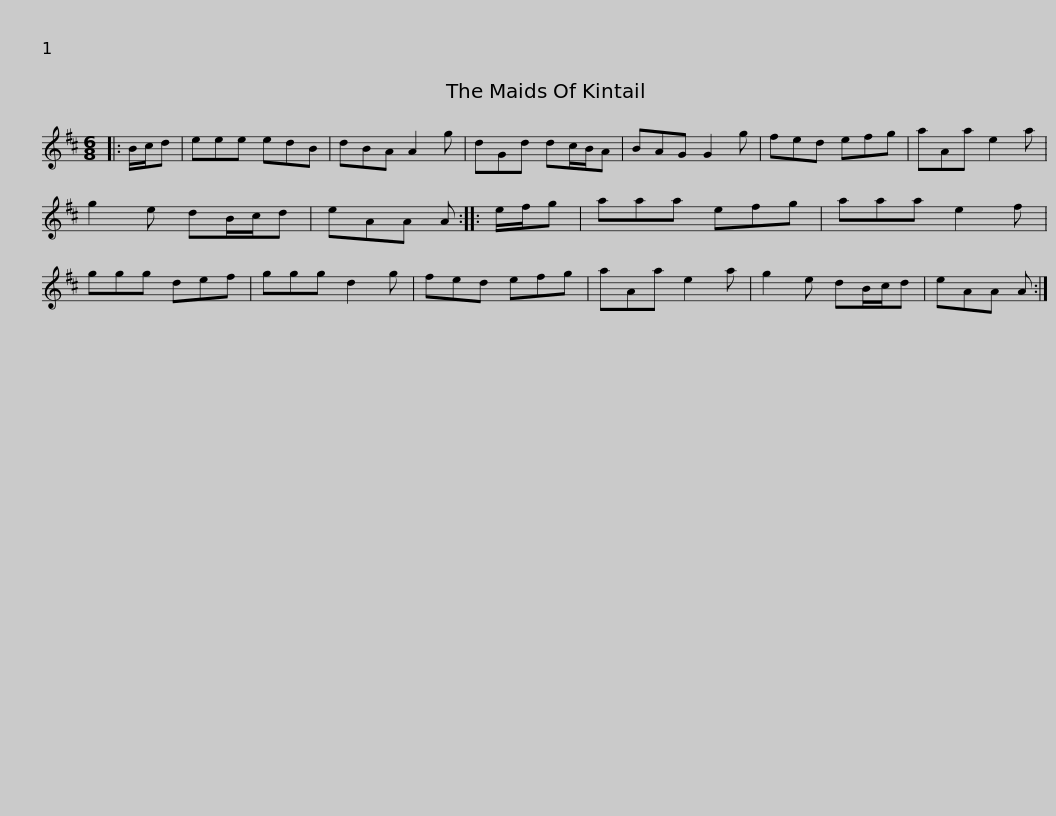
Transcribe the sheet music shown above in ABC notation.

X:1
L:1/8
M:6/8
I:linebreak $
K:D
V:1 treble
V:1
|: B/c/d | eee edB | dBA A2 g | dGd dc/B/A | BAG G2 g | %5
 fed efg | aAa e2 a | g2 e dB/c/d |$ eAA A :: e/f/g | %10
 aaa efg | aaa e2 f | ggg def | ggg d2 g | fed efg | %15
 aAa e2 a |$ g2 e dB/c/d | eAA A :| %18
